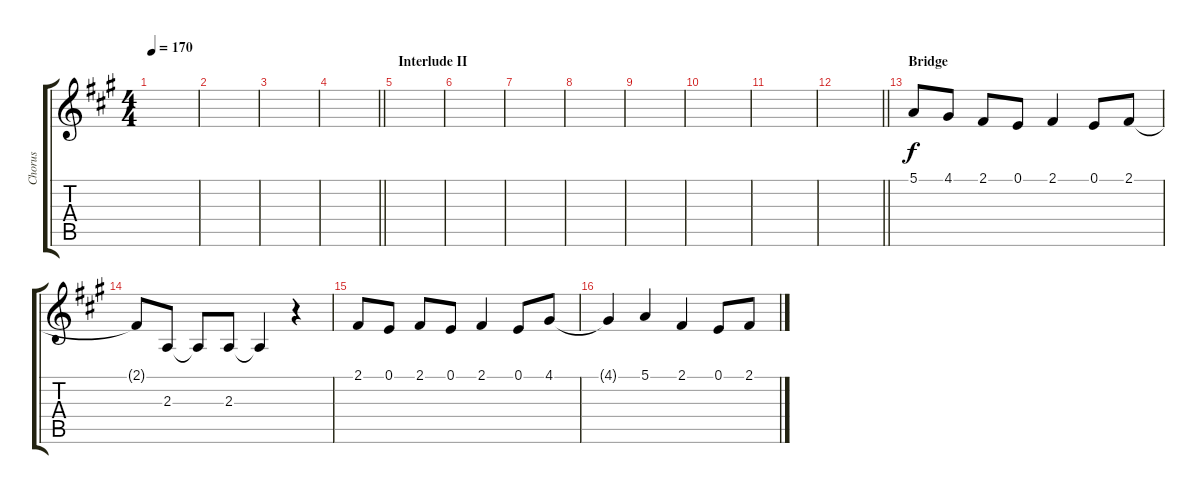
\track ("Chorus" "Chorus") {instrument flute}
\staff {score tabs}
\tuning (E4 B3 G3 D3 A2 E2) {hide}
\ts (4 4)
\tempo 170
\clef g2
\ks a
|
|
|
\barLineRight lightlight
|
\section ("" "Interlude II")
|
|
|
|
|
|
|
\barLineRight lightlight
|
\section ("" "Bridge")
5.1.8 4.1.8 2.1.8 0.1.8 2.1.4 0.1.8 2.1.8 |
2.1{t}.8 2.3.8 2.3{t}.8 2.3.8 2.3{t}.4 r.4 |
2.1.8 0.1.8 2.1.8 0.1.8 2.1.4 0.1.8 4.1.8 |
4.1{t}.4 5.1.4 2.1.4 0.1.8 2.1.8
